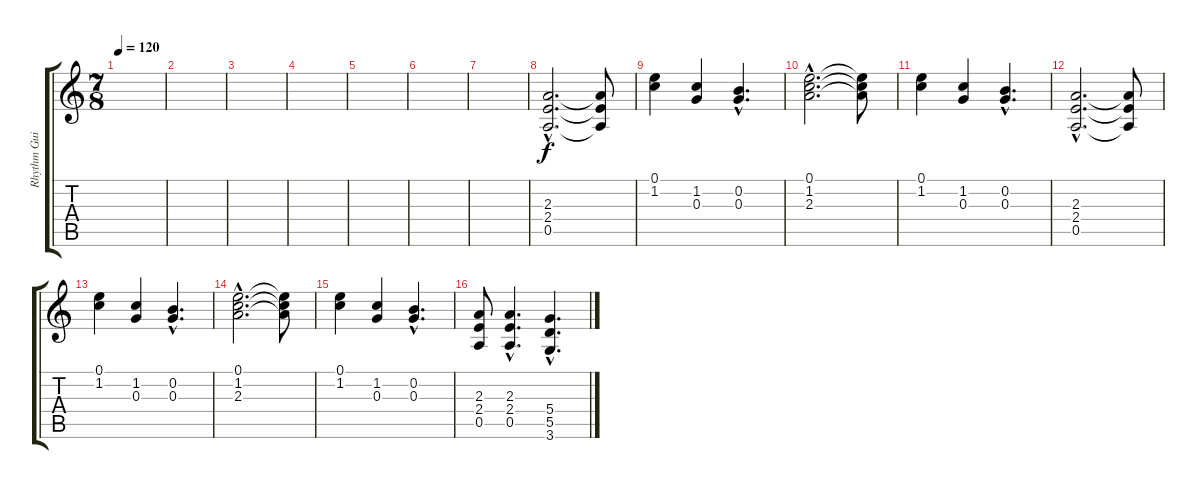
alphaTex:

\track ("Rhythm Guitar" "Rhythm Gui") {instrument distortionguitar}
\staff {score tabs}
\tuning (E4 B3 G3 D3 A2 E2) {hide}
\ts (7 8)
\tempo 120
\clef g2
\ks c
|
|
|
|
|
|
|
(2.3{hac} 2.4{hac} 0.5{hac}).2{d instrument distortionguitar} (2.3{t} 2.4{t} 0.5{t}).8 |
(0.1 1.2).4 (1.2 0.3).4 (0.2{hac} 0.3{hac}).4{d} |
(0.1{hac} 1.2{hac} 2.3{hac}).2{d} (0.1{t} 1.2{t} 2.3{t}).8 |
(0.1 1.2).4 (1.2 0.3).4 (0.2{hac} 0.3{hac}).4{d} |
(2.3{hac} 2.4{hac} 0.5{hac}).2{d instrument distortionguitar} (2.3{t} 2.4{t} 0.5{t}).8 |
(0.1 1.2).4 (1.2 0.3).4 (0.2{hac} 0.3{hac}).4{d} |
(0.1{hac} 1.2{hac} 2.3{hac}).2{d} (0.1{t} 1.2{t} 2.3{t}).8 |
(0.1 1.2).4 (1.2 0.3).4 (0.2{hac} 0.3{hac}).4{d} |
(2.3 2.4 0.5).8 (2.3{hac} 2.4{hac} 0.5{hac}).4{d} (5.4{hac} 5.5{hac} 3.6{hac}).4{d}
